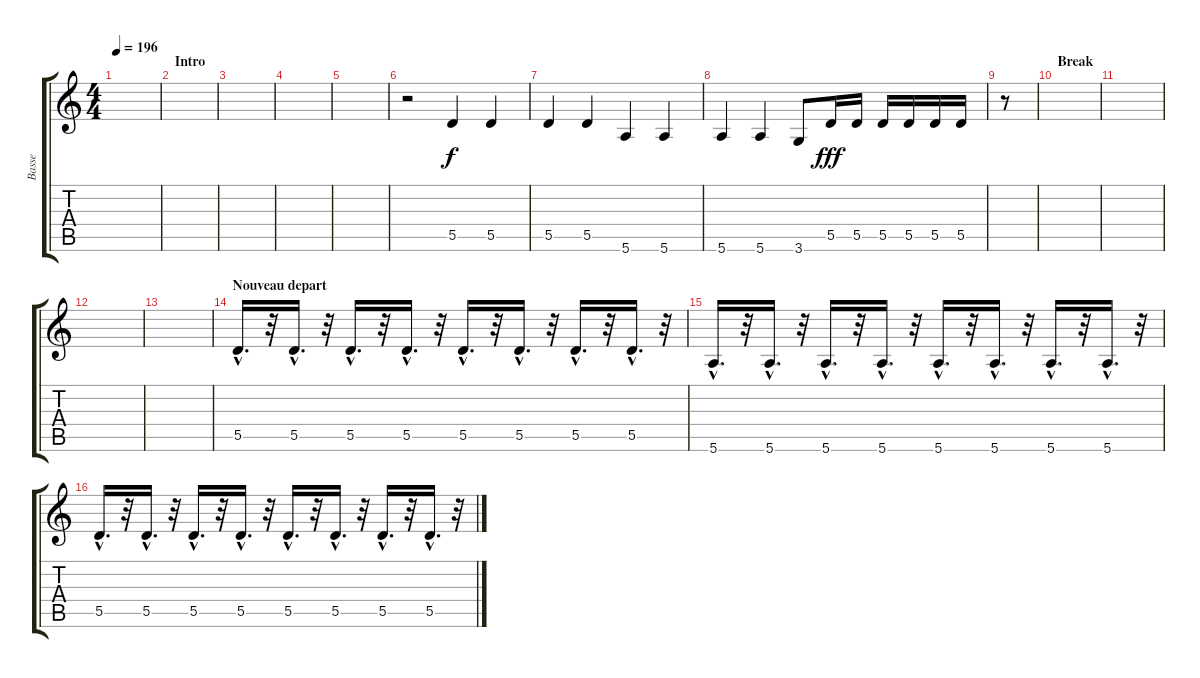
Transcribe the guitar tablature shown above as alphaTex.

\track ("Basse" "Basse") {instrument electricbassfinger}
\staff {score tabs}
\tuning (E4 B3 G3 D3 A2 E2) {hide}
\ts (4 4)
\tempo 196
\clef g2
\ks c
|
\section ("" "Intro")
|
|
|
|
r.2 5.5.4 5.5.4 |
5.5.4 5.5.4 5.6.4 5.6.4 |
5.6.4 5.6.4 3.6.8 5.5.16{dy fff} 5.5.16 5.5.16 5.5.16 5.5.16 5.5.16 |
r.8 |
\section ("" "Break")
|
|
|
|
\section ("" "Nouveau depart")
5.5{hac}.16{d} r.32 5.5{hac}.16{d} r.32 5.5{hac}.16{d} r.32 5.5{hac}.16{d} r.32 5.5{hac}.16{d} r.32 5.5{hac}.16{d} r.32 5.5{hac}.16{d} r.32 5.5{hac}.16{d} r.32 |
5.6{hac}.16{d} r.32 5.6{hac}.16{d} r.32 5.6{hac}.16{d} r.32 5.6{hac}.16{d} r.32 5.6{hac}.16{d} r.32 5.6{hac}.16{d} r.32 5.6{hac}.16{d} r.32 5.6{hac}.16{d} r.32 |
5.5{hac}.16{d} r.32 5.5{hac}.16{d} r.32 5.5{hac}.16{d} r.32 5.5{hac}.16{d} r.32 5.5{hac}.16{d} r.32 5.5{hac}.16{d} r.32 5.5{hac}.16{d} r.32 5.5{hac}.16{d} r.32
